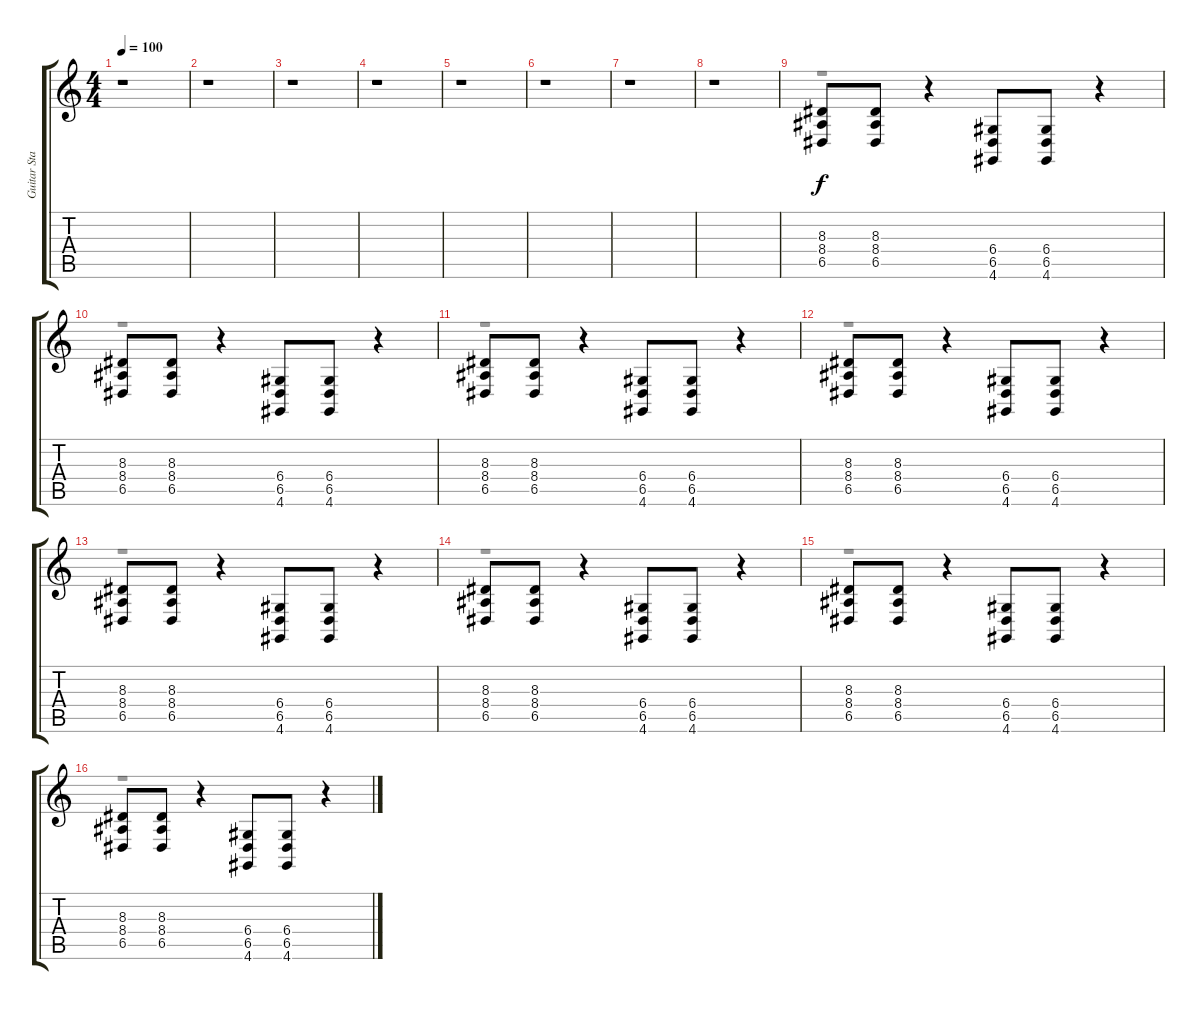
\track ("Guitar Standard" "Guitar Sta") {instrument acousticgrandpiano}
\staff {score tabs}
\tuning (E4 B3 G3 D3 A2 E2) {hide}
\voice
\ts (4 4)
\tempo 100
\clef g2
\ks c
r.1{dy f} |
r.1 |
r.1 |
r.1 |
r.1 |
r.1 |
r.1 |
r.1 |
(8.3 8.4 6.5).8 (8.3 8.4 6.5).8 r.4 (6.4 6.5 4.6).8 (6.4 6.5 4.6).8 r.4 |
(8.3 8.4 6.5).8 (8.3 8.4 6.5).8 r.4 (6.4 6.5 4.6).8 (6.4 6.5 4.6).8 r.4 |
(8.3 8.4 6.5).8 (8.3 8.4 6.5).8 r.4 (6.4 6.5 4.6).8 (6.4 6.5 4.6).8 r.4 |
(8.3 8.4 6.5).8 (8.3 8.4 6.5).8 r.4 (6.4 6.5 4.6).8 (6.4 6.5 4.6).8 r.4 |
(8.3 8.4 6.5).8 (8.3 8.4 6.5).8 r.4 (6.4 6.5 4.6).8 (6.4 6.5 4.6).8 r.4 |
(8.3 8.4 6.5).8 (8.3 8.4 6.5).8 r.4 (6.4 6.5 4.6).8 (6.4 6.5 4.6).8 r.4 |
(8.3 8.4 6.5).8 (8.3 8.4 6.5).8 r.4 (6.4 6.5 4.6).8 (6.4 6.5 4.6).8 r.4 |
(8.3 8.4 6.5).8 (8.3 8.4 6.5).8 r.4 (6.4 6.5 4.6).8 (6.4 6.5 4.6).8 r.4
\voice
\clef g2
\ottava regular
\simile none
\ks c
r.1{dy f} |
r.1 |
r.1 |
r.1 |
r.1 |
r.1 |
r.1 |
r.1 |
r.1 |
r.1 |
r.1 |
r.1 |
r.1 |
r.1 |
r.1 |
r.1
